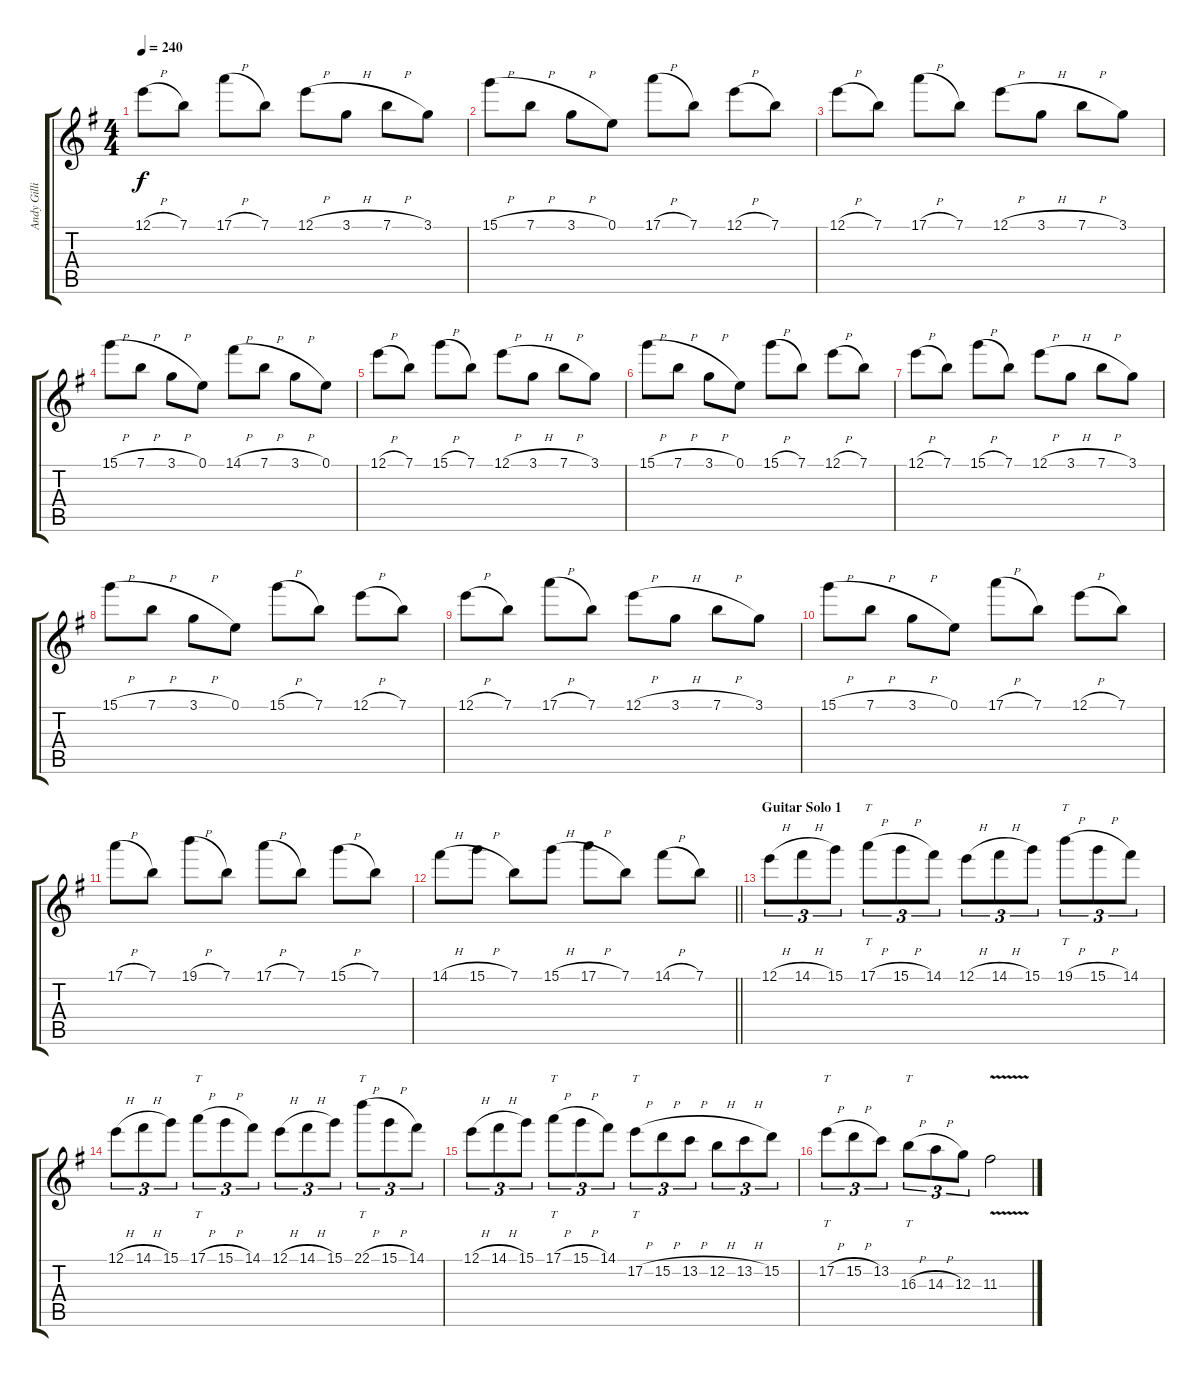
\track ("Andy Gillion (lead guitar)" "Andy Gilli") {instrument overdrivenguitar}
\staff {score tabs}
\tuning (E4 B3 G3 D3 A2 E2) {hide}
\ts (4 4)
\tempo 240
\clef g2
\ks eminor
12.1{h}.8{dy f} 7.1.8 17.1{h}.8 7.1.8 12.1{h}.8 3.1{h}.8 7.1{h}.8 3.1.8 |
15.1{h}.8 7.1{h}.8 3.1{h}.8 0.1.8 17.1{h}.8 7.1.8 12.1{h}.8 7.1.8 |
12.1{h}.8 7.1.8 17.1{h}.8 7.1.8 12.1{h}.8 3.1{h}.8 7.1{h}.8 3.1.8 |
15.1{h}.8 7.1{h}.8 3.1{h}.8 0.1.8 14.1{h}.8 7.1{h}.8 3.1{h}.8 0.1.8 |
12.1{h}.8 7.1.8 15.1{h}.8 7.1.8 12.1{h}.8 3.1{h}.8 7.1{h}.8 3.1.8 |
15.1{h}.8 7.1{h}.8 3.1{h}.8 0.1.8 15.1{h}.8 7.1.8 12.1{h}.8 7.1.8 |
12.1{h}.8 7.1.8 15.1{h}.8 7.1.8 12.1{h}.8 3.1{h}.8 7.1{h}.8 3.1.8 |
15.1{h}.8 7.1{h}.8 3.1{h}.8 0.1.8 15.1{h}.8 7.1.8 12.1{h}.8 7.1.8 |
12.1{h}.8 7.1.8 17.1{h}.8 7.1.8 12.1{h}.8 3.1{h}.8 7.1{h}.8 3.1.8 |
15.1{h}.8 7.1{h}.8 3.1{h}.8 0.1.8 17.1{h}.8 7.1.8 12.1{h}.8 7.1.8 |
17.1{h}.8 7.1.8 19.1{h}.8 7.1.8 17.1{h}.8 7.1.8 15.1{h}.8 7.1.8 |
\barLineRight lightlight
14.1{h}.8 15.1{h}.8 7.1.8 15.1{h}.8 17.1{h}.8 7.1.8 14.1{h}.8 7.1.8 |
\section ("" "Guitar Solo 1")
12.1{h}.8{tu (3 2)} 14.1{h}.8{tu (3 2)} 15.1.8{tu (3 2)} 17.1{h}.8{tt tu (3 2)} 15.1{h}.8{tu (3 2)} 14.1.8{tu (3 2)} 12.1{h}.8{tu (3 2)} 14.1{h}.8{tu (3 2)} 15.1.8{tu (3 2)} 19.1{h}.8{tt tu (3 2)} 15.1{h}.8{tu (3 2)} 14.1.8{tu (3 2)} |
12.1{h}.8{tu (3 2)} 14.1{h}.8{tu (3 2)} 15.1.8{tu (3 2)} 17.1{h}.8{tt tu (3 2)} 15.1{h}.8{tu (3 2)} 14.1.8{tu (3 2)} 12.1{h}.8{tu (3 2)} 14.1{h}.8{tu (3 2)} 15.1.8{tu (3 2)} 22.1{h}.8{tt tu (3 2)} 15.1{h}.8{tu (3 2)} 14.1.8{tu (3 2)} |
12.1{h}.8{tu (3 2)} 14.1{h}.8{tu (3 2)} 15.1.8{tu (3 2)} 17.1{h}.8{tt tu (3 2)} 15.1{h}.8{tu (3 2)} 14.1.8{tu (3 2)} 17.2{h}.8{tt tu (3 2)} 15.2{h}.8{tu (3 2)} 13.2{h}.8{tu (3 2)} 12.2{h}.8{tu (3 2)} 13.2{h}.8{tu (3 2)} 15.2.8{tu (3 2)} |
17.2{h}.8{tt tu (3 2)} 15.2{h}.8{tu (3 2)} 13.2.8{tu (3 2)} 16.3{h}.8{tt tu (3 2)} 14.3{h}.8{tu (3 2)} 12.3.8{tu (3 2)} 11.3{v}.2
